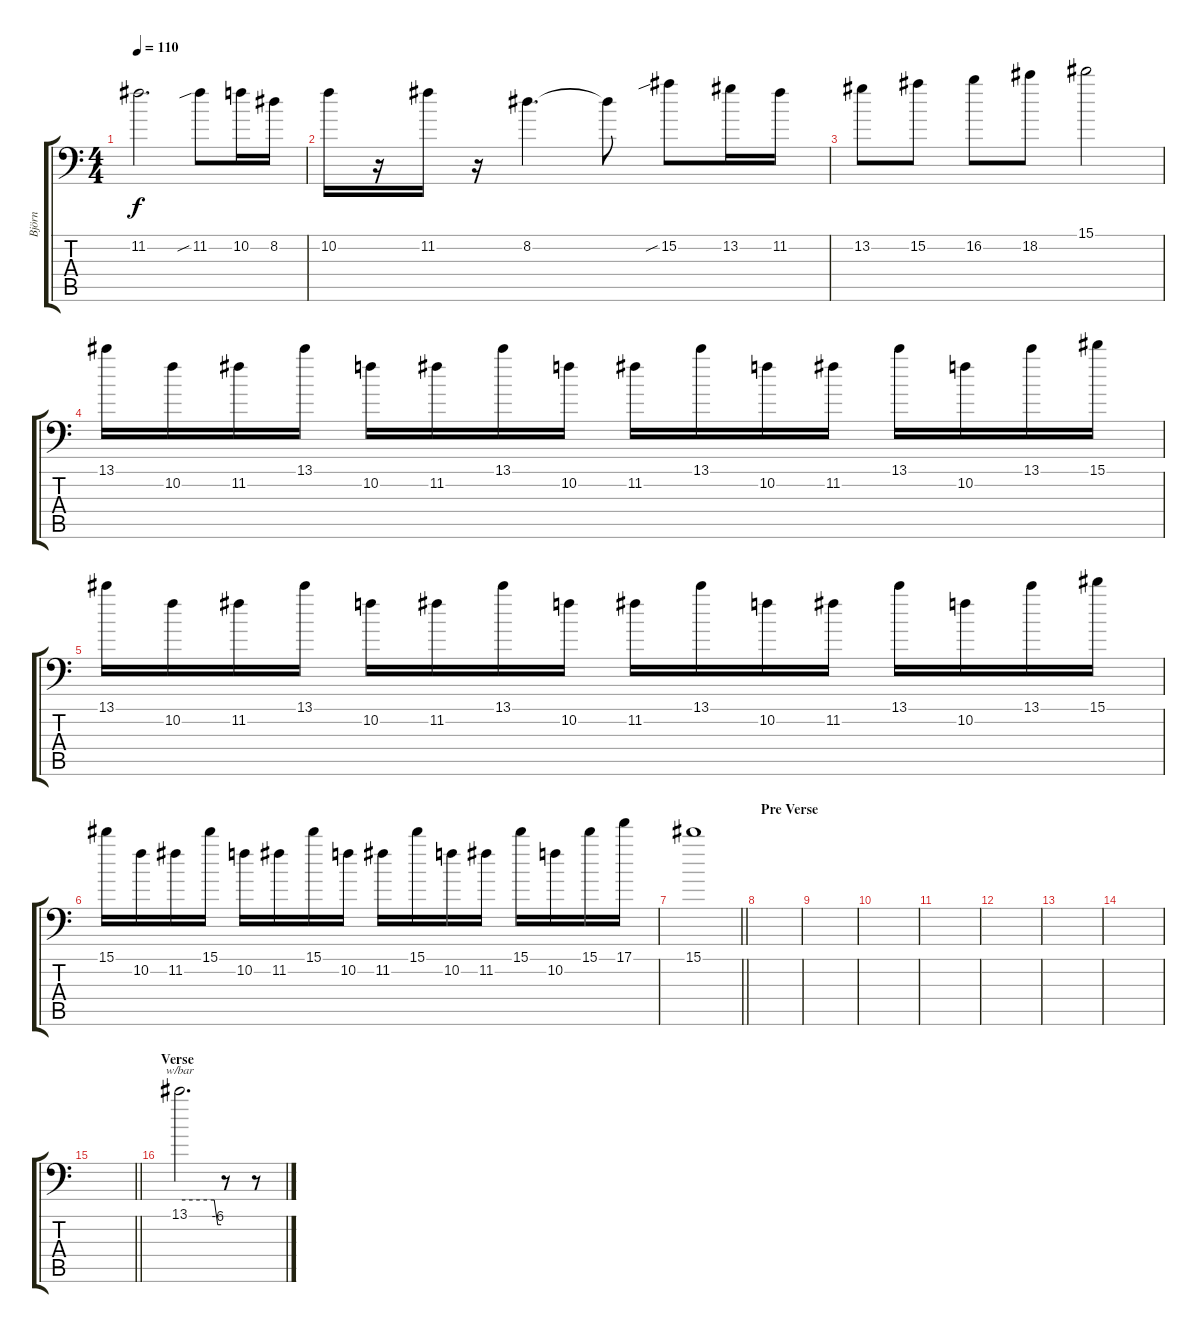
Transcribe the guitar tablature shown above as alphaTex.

\track ("Björn" "Björn") {instrument distortionguitar}
\staff {score tabs}
\tuning (C4 G3 Eb3 Bb2 F2 Bb1) {hide}
\ts (4 4)
\tempo 110
\clef f4
\ks c
11.2.2{d dy f} 11.2{sib}.8 10.2.16 8.2.16 |
10.2.16 r.16 11.2.16 r.16 8.2.4{d} 8.2{t}.8 15.2{sib}.8 13.2.16 11.2.16 |
13.2.8 15.2.8 16.2.8 18.2.8 15.1.2 |
13.1.16 10.2.16 11.2.16 13.1.16 10.2.16 11.2.16 13.1.16 10.2.16 11.2.16 13.1.16 10.2.16 11.2.16 13.1.16 10.2.16 13.1.16 15.1.16 |
13.1.16 10.2.16 11.2.16 13.1.16 10.2.16 11.2.16 13.1.16 10.2.16 11.2.16 13.1.16 10.2.16 11.2.16 13.1.16 10.2.16 13.1.16 15.1.16 |
15.1.16 10.2.16 11.2.16 15.1.16 10.2.16 11.2.16 15.1.16 10.2.16 11.2.16 15.1.16 10.2.16 11.2.16 15.1.16 10.2.16 15.1.16 17.1.16 |
\barLineRight lightlight
15.1.1 |
\section ("" "Pre Verse")
|
|
|
|
|
|
|
\barLineRight lightlight
|
\section ("" "Verse")
13.1.2{d tbe (custom default 0 0 50 0 55 -24 60 -24)} r.8 r.8
